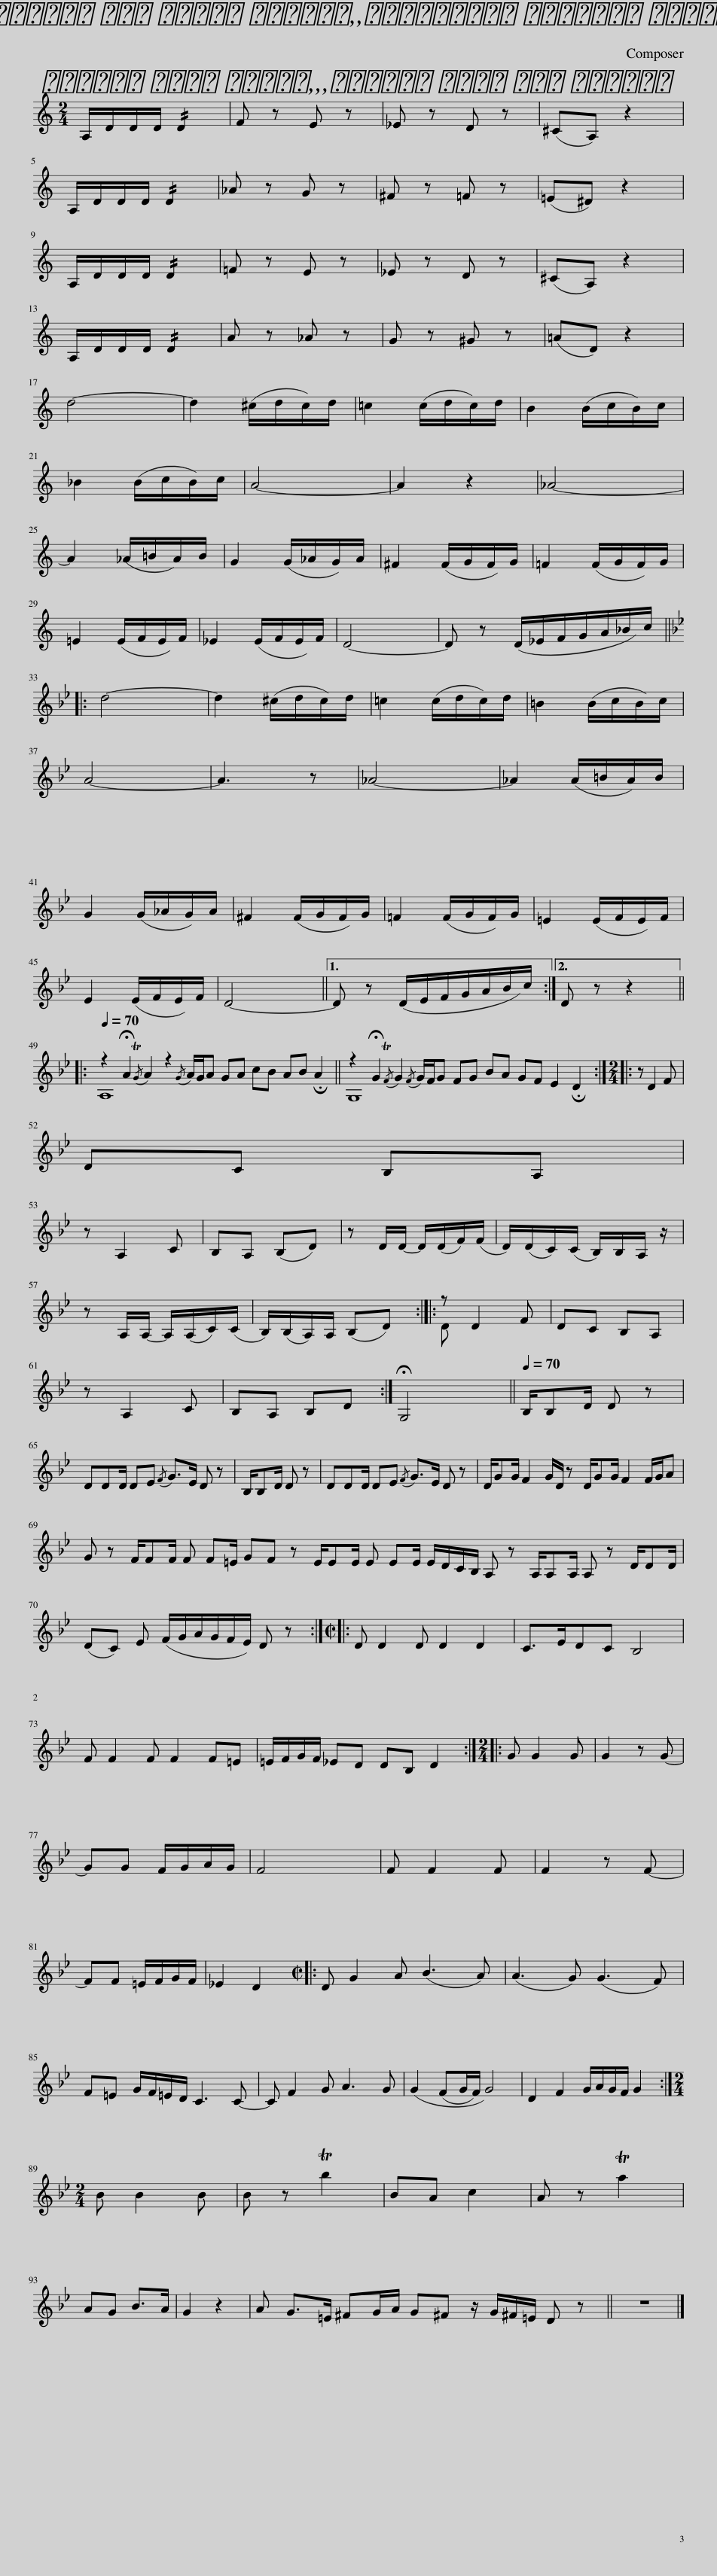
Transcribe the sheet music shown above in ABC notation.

X:1
%%score ( 1 2 )
L:1/8
M:2/4
I:linebreak $
K:C
V:1 treble
V:2 treble
V:1
 A,/D/D/D/ !//!D2 | F z E z | _E z D z | (^CA,) z2 |$ A,/D/D/D/ !//!D2 | %5
 _A z G z | ^F z =F z | (=E^D) z2 |$ A,/D/D/D/ !//!D2 | =F z E z | %10
 _E z D z | (^CA,) z2 |$ A,/D/D/D/ !//!D2 | A z _A z | G z ^G z | %15
 (=AD) z2 |$ d4- | d2 (^c/d/)c/d/ | =c2 (c/d/)c/d/ | B2 (B/c/)B/c/ |$ %20
 _B2 (B/c/)B/c/ | A4- | A2 z2 | _A4- |$ A2 _A/(=B/A/)B/ | %25
 G2 (G/_A/)G/A/ | ^F2 (F/G/)F/G/ | =F2 (F/G/)F/G/ |$ =E2 (E/F/)E/F/ | _E2 (E/F/)E/F/ | %30
 D4- | D z (D/_E/)F/G/A/_B/c/ |:$[K:Bb] d4- | d2 (^c/d/)c/d/ | =c2 (c/d/)c/d/ | %35
 =B2 (B/c/)B/c/ |$ A4- | A3 z | _A4- | _A2 (A/=B/)A/B/ |$ %40
 G2 (G/_A/)G/A/ | ^F2 (F/G/)F/G/ | =F2 (F/G/)F/G/ | =E2 (E/F/)E/F/ |$ E2 (E/F/)E/F/ | %45
 D4- ||1 D z (D/E/)F/G/A/B/c/ :|2 D z z2 |:$[Q:1/4=70] z2 !fermata!A2{/TG} A2 z2{/G} A/G/A GA cB AB A2 || z2 !fermata!G2{/TF} G2{/F} G/F/G FG BA GF E2 D2 :: %50
[M:2/4] z D2 F |$ DC B,A, |$ z A,2 C | B,A, (B,D) | z D/D/- D/(D/F/)(F/ | %55
 D/)(D/C/)(C/ B,/)B,/A,/ z/ |$ z A,/A,/- A,/(A,/C/)(C/ | B,/)(B,/A,/)A,/ (B,D) :: z D2 F | DC B,A, |$ %60
 z A,2 C | B,A, B,D :| !fermata!G,4 ||[Q:1/4=70] B,/B,D/ D z |$ DDD/ DE{/F} G>E D z | %65
 B,/B,D/ D z | DDD/ DE{/F} G>E D z | D/GG/ F2 G/D/ z D/GG/ F2 F/G/A |$ G z F/FF/ F F=E/ GF z E/EE/ E EE/ E/D/C/B,/ A, z A,/A,A,/ A, z D/DD/ |$ (DC) E (F/G/)A/G/F/E/ D z :: %70
[M:2/2] D D2 D D2 D2 | C>EDC B,4 |$ F F2 F F2 F=E | =E/F/G/F/ _ED DB, D2 ::[M:2/4] G G2 G | %75
 G2 z G- |$ GG F/G/A/G/ | F4 | F F2 F | F2 z F- |$ %80
 FF =E/F/G/F/ | _E2 D2 |:[M:2/2] D G2 A (B3 A) | (A3 G) (G3 F) |$ F=E G/F/=E/D/ C3 C- | %85
 C F2 G A3 G | (G2 (F)G/)F/ G4 | D2 F2 G/A/G/F/ G2 :|$[M:2/4] B B2 B | B z Tb2 | %90
 BA c2 | A z Ta2 |$ AG B>A | G2 z2 | A G>=E ^FG/A/ G^F z/ G/^F/=E/ D z || %95
 z4 |] %96
V:2
 x4 | x4 | x4 | x4 |$ x4 | %5
 x4 | x4 | x4 |$ x4 | x4 | %10
 x4 | x4 |$ x4 | x4 | x4 | %15
 x4 |$ x4 | x4 | x4 | x4 |$ %20
 x4 | x4 | x4 | x4 |$ x4 | %25
 x4 | x4 | x4 |$ x4 | x4 | %30
 x4 | x11/2 |:$[K:Bb] x4 | x4 | x4 | %35
 x4 |$ x4 | x4 | x4 | x4 |$ %40
 x4 | x4 | x4 | x4 |$ x4 | %45
 x4 ||1 x11/2 :|2 x4 |:$ A,8 x10 || G,8 x10 :: %50
[M:2/4] x4 |$ x4 |$ x4 | x4 | x4 | %55
 x4 |$ x4 | x4 :: D x3 | x4 |$ %60
 x4 | x4 :| x4 || x4 |$ x17/2 | %65
 x4 | x17/2 | x12 |$ x24 |$ x8 :: %70
[M:2/2] x8 | x8 |$ x8 | x8 ::[M:2/4] x4 | %75
 x4 |$ x4 | x4 | x4 | x4 |$ %80
 x4 | x4 |:[M:2/2] x8 | x8 |$ x8 | %85
 x8 | x8 | x8 :|$[M:2/4] x4 | x4 | %90
 x4 | x4 |$ x4 | x4 | x11 || %95
 x4 |] %96
